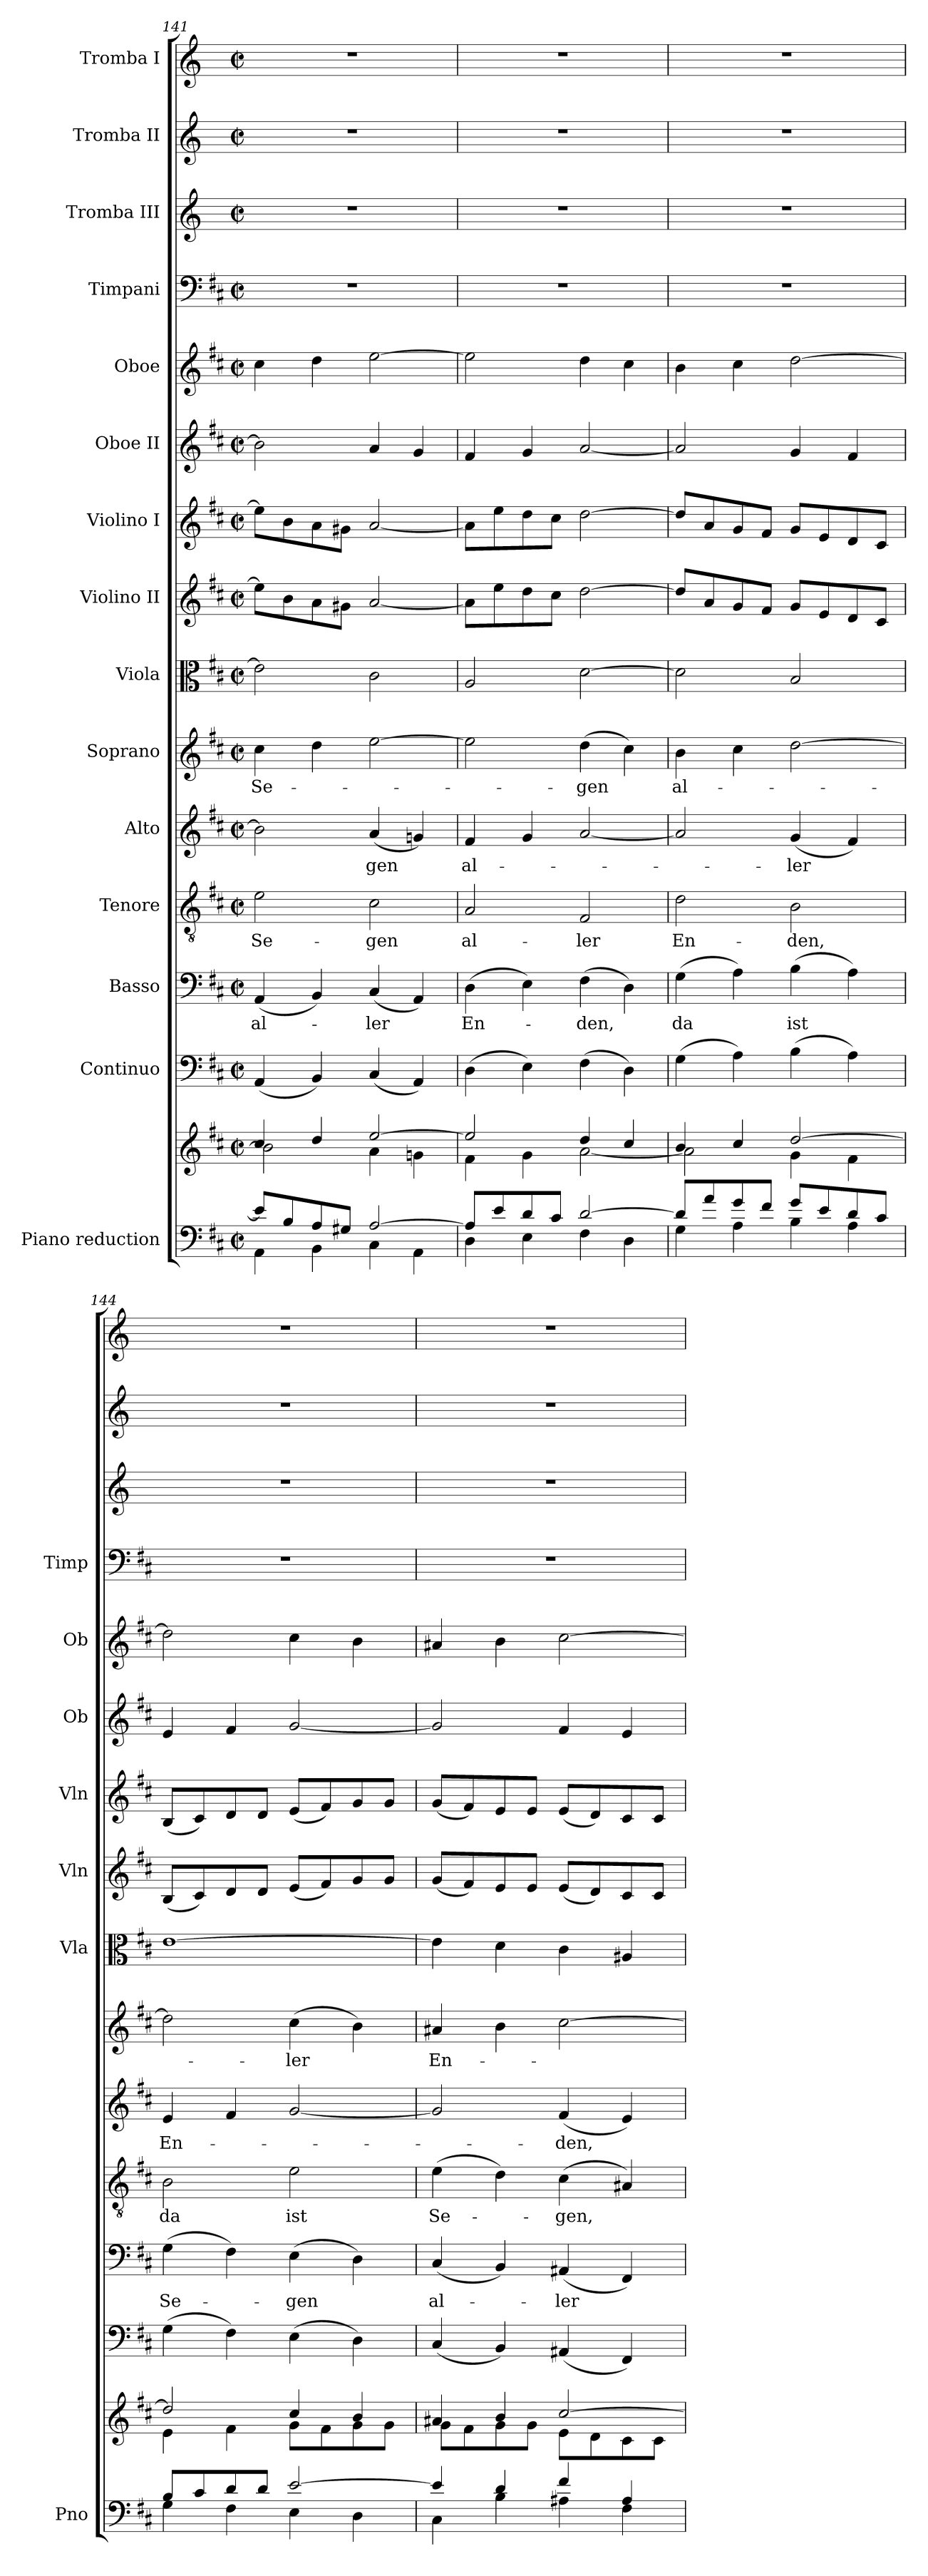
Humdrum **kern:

**kern	**kern	**kern	**kern	**text	**kern	**text	**kern	**text	**kern	**text	**kern	**kern	**kern	**kern	**kern	**kern	**kern	**kern	**kern
*part15	*part15	*part14	*part13	*part13	*part12	*part12	*part11	*part11	*part10	*part10	*part9	*part8	*part7	*part6	*part5	*part4	*part3	*part2	*part1
*staff16	*staff15	*staff14	*staff13	*staff13	*staff12	*staff12	*staff11	*staff11	*staff10	*staff10	*staff9	*staff8	*staff7	*staff6	*staff5	*staff4	*staff3	*staff2	*staff1
*I"Piano reduction	*	*I"Continuo	*I"Basso	*	*I"Tenore	*	*I"Alto	*	*I"Soprano	*	*I"Viola	*I"Violino II	*I"Violino I	*I"Oboe II	*I"Oboe	*I"Timpani	*I"Tromba III	*I"Tromba II	*I"Tromba I
*I'Pno	*	*	*	*	*	*	*	*	*	*	*I'Vla	*I'Vln	*I'Vln	*I'Ob	*I'Ob	*I'Timp	*	*	*
*clefF4	*clefG2	*clefF4	*clefF4	*	*clefGv2	*	*clefG2	*	*clefG2	*	*clefC3	*clefG2	*clefG2	*clefG2	*clefG2	*clefF4	*clefG2	*clefG2	*clefG2
*	*	*	*	*	*	*	*	*	*	*	*	*	*	*	*	*	*ITrd-1c-2	*ITrd-1c-2	*ITrd-1c-2
*k[f#c#]	*k[f#c#]	*k[f#c#]	*k[f#c#]	*	*k[f#c#]	*	*k[f#c#]	*	*k[f#c#]	*	*k[f#c#]	*k[f#c#]	*k[f#c#]	*k[f#c#]	*k[f#c#]	*k[f#c#]	*k[f#c#]	*k[f#c#]	*k[f#c#]
*M2/2	*M2/2	*M2/2	*M2/2	*	*M2/2	*	*M2/2	*	*M2/2	*	*M2/2	*M2/2	*M2/2	*M2/2	*M2/2	*M2/2	*M2/2	*M2/2	*M2/2
*met(c|)	*met(c|)	*met(c|)	*met(c|)	*	*met(c|)	*	*met(c|)	*	*met(c|)	*	*met(c|)	*met(c|)	*met(c|)	*met(c|)	*met(c|)	*met(c|)	*met(c|)	*met(c|)	*met(c|)
=141	=141	=141	=141	=141	=141	=141	=141	=141	=141	=141	=141	=141	=141	=141	=141	=141	=141	=141	=141
*^	*^	*	*	*	*	*	*	*	*	*	*	*	*	*	*	*	*	*	*
!	!	!	!	!	!	!LO:LY:b	!	!LO:LY:b	!	!	!	!LO:LY:b	!	!	!	!	!	!	!	!	!
8e/L]	4AA\	4cc#/	2b\]	(<4AA/	(<4AA/	al-	2e\	Se-	2b\]	.	4cc#\	Se-	2e\]	8ee\L]	8ee\L]	2b\]	4cc#\	1r	1r	1r	1r
8B/	.	.	.	.	.	.	.	.	.	.	.	.	.	8b\	8b\	.	.	.	.	.	.
8A/	4BB\	4dd/	.	4BB/)	4BB/)	.	.	.	.	.	4dd\	.	.	8a\	8a\	.	4dd\	.	.	.	.
8G#X/J	.	.	.	.	.	.	.	.	.	.	.	.	.	8g#X\J	8g#X\J	.	.	.	.	.	.
!	!	!	!	!	!	!LO:LY:b	!	!LO:LY:b	!	!LO:LY:b	!	!	!	!	!	!	!	!	!	!	!
[2A/	4C#\	[2ee/	4a\	(<4C#/	(<4C#/	-ler	2c#\	-gen	(<4a/	-gen	[2ee\	.	2c#\	[2a/	[2a/	4a/	[2ee\	.	.	.	.
.	4AA\	.	4gn\	4AA/)	4AA/)	.	.	.	4gn/)	.	.	.	.	.	.	4g/	.	.	.	.	.
=142	=142	=142	=142	=142	=142	=142	=142	=142	=142	=142	=142	=142	=142	=142	=142	=142	=142	=142	=142	=142	=142
!	!	!	!	!	!	!LO:LY:b	!	!LO:LY:b	!	!LO:LY:b	!	!	!	!	!	!	!	!	!	!	!
8A/L]	4D\	2ee/]	4f#\	(>4D\	(>4D\	En-	2A/	al-	4f#/	al-	2ee\]	.	2A/	8a\L]	8a\L]	4f#/	2ee\]	1r	1r	1r	1r
8e/	.	.	.	.	.	.	.	.	.	.	.	.	.	8ee\	8ee\	.	.	.	.	.	.
8d/	4E\	.	4g\	4E\)	4E\)	.	.	.	4g/	.	.	.	.	8dd\	8dd\	4g/	.	.	.	.	.
8c#/J	.	.	.	.	.	.	.	.	.	.	.	.	.	8cc#\J	8cc#\J	.	.	.	.	.	.
!	!	!	!	!	!	!LO:LY:b	!	!LO:LY:b	!	!	!	!LO:LY:b	!	!	!	!	!	!	!	!	!
[2d/	4F#\	4dd/	[2a\	(>4F#\	(>4F#\	-den,	2F#/	-ler	[2a/	.	(>4dd\	-gen	[2d\	[2dd\	[2dd\	[2a/	4dd\	.	.	.	.
.	4D\	4cc#/	.	4D\)	4D\)	.	.	.	.	.	4cc#\)	.	.	.	.	.	4cc#\	.	.	.	.
=143	=143	=143	=143	=143	=143	=143	=143	=143	=143	=143	=143	=143	=143	=143	=143	=143	=143	=143	=143	=143	=143
!	!	!	!	!	!	!LO:LY:b	!	!LO:LY:b	!	!	!	!LO:LY:b	!	!	!	!	!	!	!	!	!
8d/L]	4G\	4b/	2a\]	(>4G\	(>4G\	da	2d\	En-	2a/]	.	4b\	al-	2d\]	8dd/L]	8dd/L]	2a/]	4b\	1r	1r	1r	1r
8a/	.	.	.	.	.	.	.	.	.	.	.	.	.	8a/	8a/	.	.	.	.	.	.
8g/	4A\	4cc#/	.	4A\)	4A\)	.	.	.	.	.	4cc#\	.	.	8g/	8g/	.	4cc#\	.	.	.	.
8f#/J	.	.	.	.	.	.	.	.	.	.	.	.	.	8f#/J	8f#/J	.	.	.	.	.	.
!	!	!	!	!	!	!LO:LY:b	!	!LO:LY:b	!	!LO:LY:b	!	!	!	!	!	!	!	!	!	!	!
8g/L	4B\	[2dd/	4g\	(>4B\	(>4B\	ist	2B\	-den,	(<4g/	-ler	[2dd\	.	2B/	8g/L	8g/L	4g/	[2dd\	.	.	.	.
8e/	.	.	.	.	.	.	.	.	.	.	.	.	.	8e/	8e/	.	.	.	.	.	.
8d/	4A\	.	4f#\	4A\)	4A\)	.	.	.	4f#/)	.	.	.	.	8d/	8d/	4f#/	.	.	.	.	.
8c#/J	.	.	.	.	.	.	.	.	.	.	.	.	.	8c#/J	8c#/J	.	.	.	.	.	.
!!LO:PB:g=z
=144	=144	=144	=144	=144	=144	=144	=144	=144	=144	=144	=144	=144	=144	=144	=144	=144	=144	=144	=144	=144	=144
!	!	!	!	!	!	!LO:LY:b	!	!LO:LY:b	!	!LO:LY:b	!	!	!	!	!	!	!	!	!	!	!
8B/L	4G\	2dd/]	4e\	(>4G\	(>4G\	Se-	2B\	da	4e/	En-	2dd\]	.	[1e	(<8B/L	(<8B/L	4e/	2dd\]	1r	1r	1r	1r
8c#/	.	.	.	.	.	.	.	.	.	.	.	.	.	8c#/)	8c#/)	.	.	.	.	.	.
8d/	4F#\	.	4f#\	4F#\)	4F#\)	.	.	.	4f#/	.	.	.	.	8d/	8d/	4f#/	.	.	.	.	.
8d/J	.	.	.	.	.	.	.	.	.	.	.	.	.	8d/J	8d/J	.	.	.	.	.	.
!	!	!	!	!	!	!LO:LY:b	!	!LO:LY:b	!	!	!	!LO:LY:b	!	!	!	!	!	!	!	!	!
[2e/	4E\	4cc#/	8g\L	(>4E\	(>4E\	-gen	2e\	ist	[2g/	.	(>4cc#\	-ler	.	(<8e/L	(<8e/L	[2g/	4cc#\	.	.	.	.
.	.	.	8f#\	.	.	.	.	.	.	.	.	.	.	8f#/)	8f#/)	.	.	.	.	.	.
.	4D\	4b/	8g\	4D\)	4D\)	.	.	.	.	.	4b\)	.	.	8g/	8g/	.	4b\	.	.	.	.
.	.	.	8g\J	.	.	.	.	.	.	.	.	.	.	8g/J	8g/J	.	.	.	.	.	.
=145	=145	=145	=145	=145	=145	=145	=145	=145	=145	=145	=145	=145	=145	=145	=145	=145	=145	=145	=145	=145	=145
!	!	!	!	!	!	!LO:LY:b	!	!LO:LY:b	!	!	!	!LO:LY:b	!	!	!	!	!	!	!	!	!
4e/]	4C#\	4a#X/	8g\L	(<4C#/	(<4C#/	al-	(>4e\	Se-	2g/]	.	4a#X/	En-	4e\]	(<8g/L	(<8g/L	2g/]	4a#X/	1r	1r	1r	1r
.	.	.	8f#\	.	.	.	.	.	.	.	.	.	.	8f#/)	8f#/)	.	.	.	.	.	.
4d/	4B\	4b/	8g\	4BB/)	4BB/)	.	4d\)	.	.	.	4b\	.	4d\	8e/	8e/	.	4b\	.	.	.	.
.	.	.	8g\J	.	.	.	.	.	.	.	.	.	.	8e/J	8e/J	.	.	.	.	.	.
!	!	!	!	!	!	!LO:LY:b	!	!LO:LY:b	!	!LO:LY:b	!	!	!	!	!	!	!	!	!	!	!
4f#/	4A#X\	[2cc#/	8e\L	(<4AA#X/	(<4AA#X/	-ler	(>4c#\	-gen,	(<4f#/	-den,	[2cc#\	.	4c#\	(<8e/L	(<8e/L	4f#/	[2cc#\	.	.	.	.
.	.	.	8d\	.	.	.	.	.	.	.	.	.	.	8d/)	8d/)	.	.	.	.	.	.
4A#/	4F#\	.	8c#\	4FF#/)	4FF#/)	.	4A#X/)	.	4e/)	.	.	.	4A#X/	8c#/	8c#/	4e/	.	.	.	.	.
.	.	.	8c#\J	.	.	.	.	.	.	.	.	.	.	8c#/J	8c#/J	.	.	.	.	.	.
*v	*v	*	*	*	*	*	*	*	*	*	*	*	*	*	*	*	*	*	*	*	*
*	*v	*v	*	*	*	*	*	*	*	*	*	*	*	*	*	*	*	*	*	*
=	=	=	=	=	=	=	=	=	=	=	=	=	=	=	=	=	=	=	=
*-	*-	*-	*-	*-	*-	*-	*-	*-	*-	*-	*-	*-	*-	*-	*-	*-	*-	*-	*-
